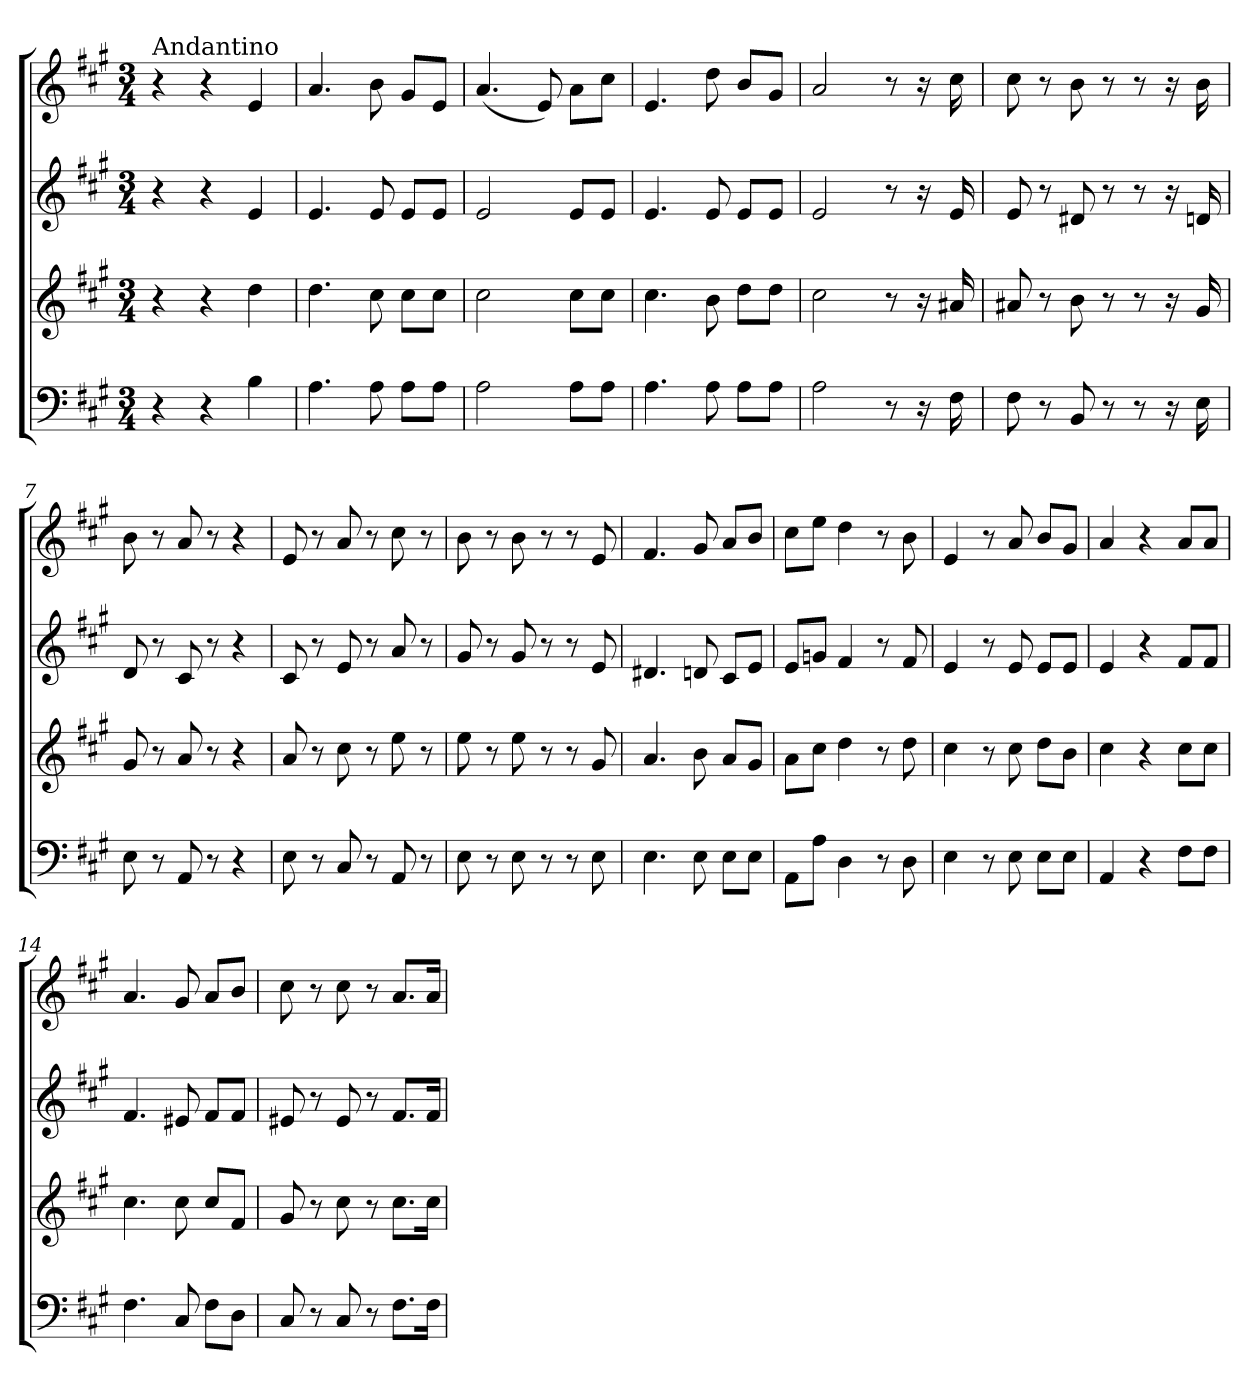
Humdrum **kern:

**kern	**kern	**kern	**kern
*part4	*part3	*part2	*part1
*staff4	*staff3	*staff2	*staff1
*clefF4	*clefG2	*clefG2	*clefG2
*k[f#c#g#]	*k[f#c#g#]	*k[f#c#g#]	*k[f#c#g#]
*A:	*A:	*A:	*A:
*M3/4	*M3/4	*M3/4	*M3/4
=1	=1	=1	=1
!	!	!	!LO:TX:a:t=Andantino
4r	4r	4r	4r
4r	4r	4r	4r
4B\	4dd\	4e/	4e/
=2	=2	=2	=2
4.A\	4.dd\	4.e/	4.a/
8A\	8cc#\	8e/	8b\
8A\L	8cc#\L	8e/L	8g#/L
8A\J	8cc#\J	8e/J	8e/J
=3	=3	=3	=3
2A\	2cc#\	2e/	(<4.a/
.	.	.	8e/)
8A\L	8cc#\L	8e/L	8a\L
8A\J	8cc#\J	8e/J	8cc#\J
=4	=4	=4	=4
4.A\	4.cc#\	4.e/	4.e/
8A\	8b\	8e/	8dd\
8A\L	8dd\L	8e/L	8b/L
8A\J	8dd\J	8e/J	8g#/J
=5	=5	=5	=5
2A\	2cc#\	2e/	2a/
8r	8r	8r	8r
16r	16r	16r	16r
16F#\	16a#X/	16e/	16cc#\
!!LO:LB:g=z
=6	=6	=6	=6
8F#\	8a#X/	8e/	8cc#\
8r	8r	8r	8r
8BB/	8b\	8d#X/	8b\
8r	8r	8r	8r
8r	8r	8r	8r
16r	16r	16r	16r
16E\	16g#/	16dn/	16b\
=7	=7	=7	=7
8E\	8g#/	8d/	8b\
8r	8r	8r	8r
8AA/	8a/	8c#/	8a/
8r	8r	8r	8r
4r	4r	4r	4r
=8	=8	=8	=8
8E\	8a/	8c#/	8e/
8r	8r	8r	8r
8C#/	8cc#\	8e/	8a/
8r	8r	8r	8r
8AA/	8ee\	8a/	8cc#\
8r	8r	8r	8r
=9	=9	=9	=9
8E\	8ee\	8g#/	8b\
8r	8r	8r	8r
8E\	8ee\	8g#/	8b\
8r	8r	8r	8r
8r	8r	8r	8r
8E\	8g#/	8e/	8e/
=10	=10	=10	=10
4.E\	4.a/	4.d#X/	4.f#/
8E\	8b\	8dn/	8g#/
8E\L	8a/L	8c#/L	8a/L
8E\J	8g#/J	8e/J	8b/J
!!LO:PB:g=z
=11	=11	=11	=11
8AA\L	8a\L	8e/L	8cc#\L
8A\J	8cc#\J	8gn/J	8ee\J
4D\	4dd\	4f#/	4dd\
8r	8r	8r	8r
8D\	8dd\	8f#/	8b\
=12	=12	=12	=12
4E\	4cc#\	4e/	4e/
8r	8r	8r	8r
8E\	8cc#\	8e/	8a/
8E\L	8dd\L	8e/L	8b/L
8E\J	8b\J	8e/J	8g#/J
=13	=13	=13	=13
4AA/	4cc#\	4e/	4a/
4r	4r	4r	4r
8F#\L	8cc#\L	8f#/L	8a/L
8F#\J	8cc#\J	8f#/J	8a/J
=14	=14	=14	=14
4.F#\	4.cc#\	4.f#/	4.a/
8C#/	8cc#\	8e#X/	8g#/
8F#\L	8cc#/L	8f#/L	8a/L
8D\J	8f#/J	8f#/J	8b/J
=15	=15	=15	=15
8C#/	8g#/	8e#X/	8cc#\
8r	8r	8r	8r
8C#/	8cc#\	8e#/	8cc#\
8r	8r	8r	8r
8.F#\L	8.cc#\L	8.f#/L	8.a/L
16F#\Jk	16cc#\Jk	16f#/Jk	16a/Jk
=	=	=	=
*-	*-	*-	*-
